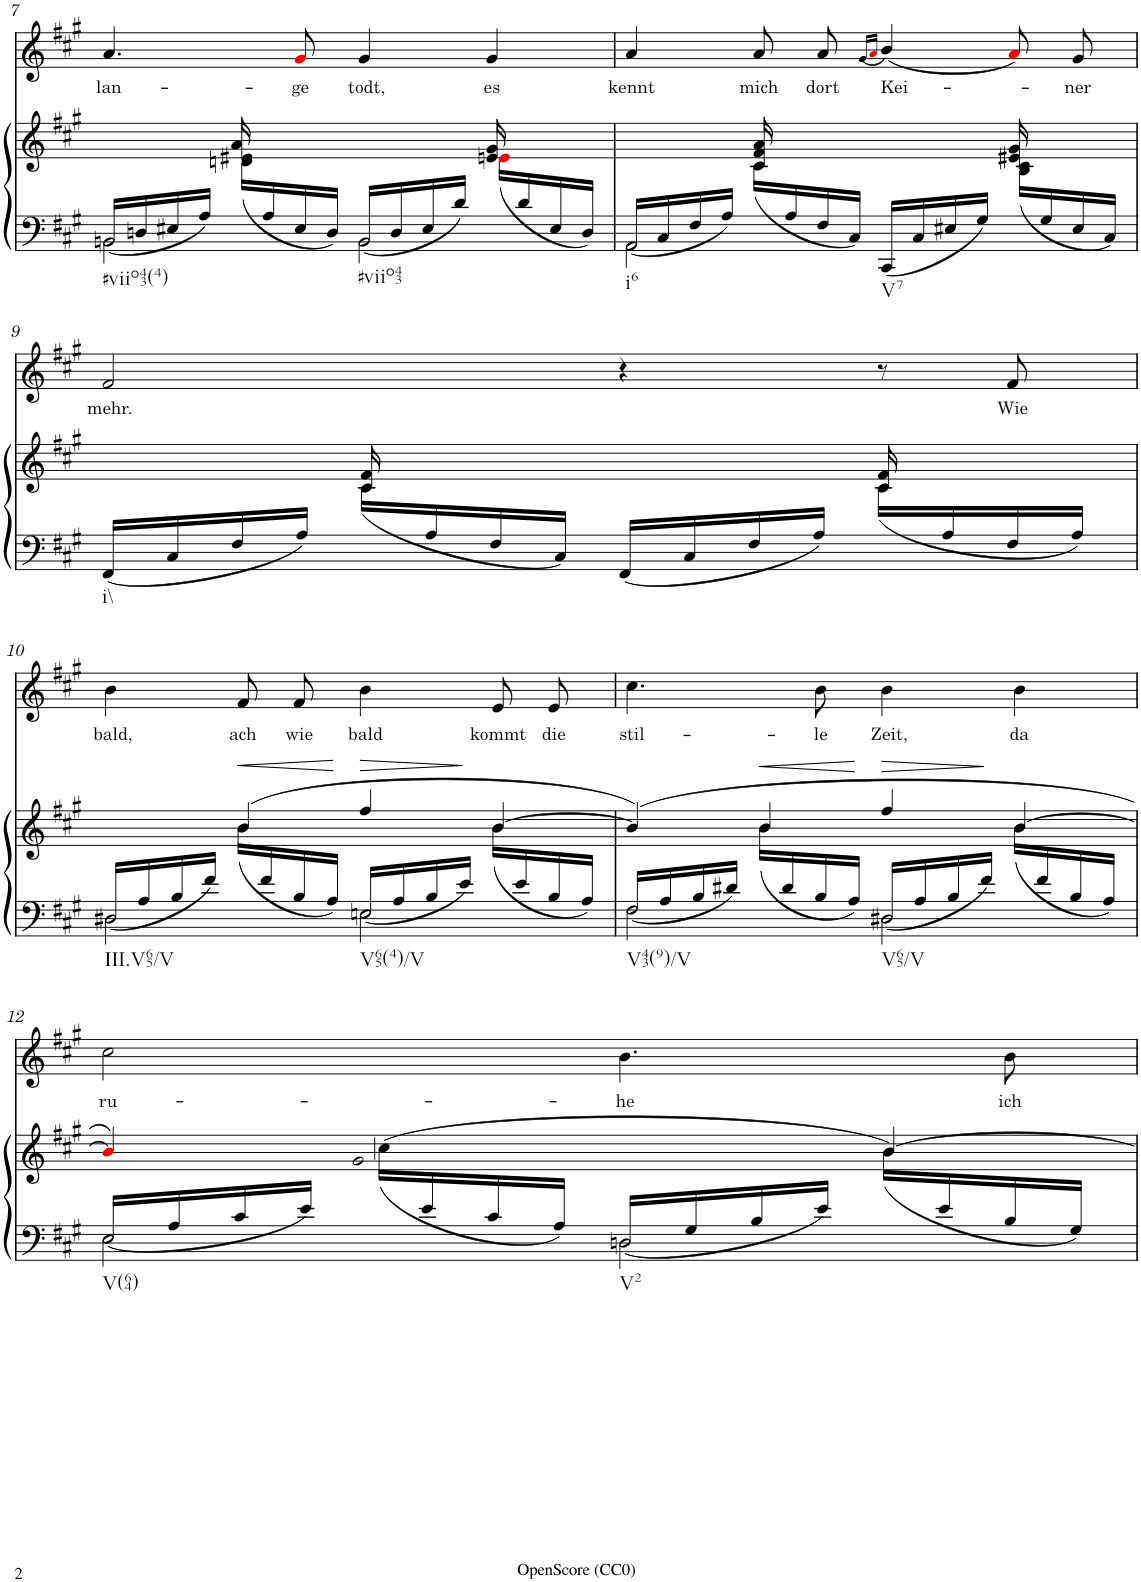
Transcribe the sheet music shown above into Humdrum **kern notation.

**kern	**kern	**dynam	**kern	**text
*part2	*part2	*part2	*part1	*part1
*staff3	*staff2	*staff2/3	*staff1	*staff1
*I"Piano	*	*	*I"Voice	*
*I'Pno	*	*	*	*
!!LO:PB:g=z
*clefF4	*clefG2	*	*clefG2	*
*k[f#c#g#]	*k[f#c#g#]	*	*k[f#c#g#]	*
*M4/4	*M4/4	*	*M4/4	*
*met(c)	*met(c)	*	*met(c)	*
=7	=7	=7	=7	=7
!LO:TX:b:t=#viio43(4)	!	!	!	!
!LO:N:head=open	!	!	!	!LO:LY:b
*^	*^	*	*	*
16BB/LL	2BBn\	4ryy	4ryy	.	4.a/	lan-
16Dn/	.	.	.	.	.	.
16E#X/	.	.	.	.	.	.
16A/JJ	.	.	.	.	.	.
16ryy	.	16e#X/ 16a/	(<16dn\LL	.	.	.
16A/	.	16ryy	4..ryy	.	.	.
!	!	!	!	!	!	!LO:LY:b
16E#/	.	8ryy	.	.	8g#i/	-ge
16D/JJ)	.	.	.	.	.	.
!LO:TX:b:t=#viio43	!	!	!	!	!	!
!LO:N:head=open	!	!	!	!	!	!LO:LY:b
16BB/LL	2BB\	4ryy	.	.	4g#/	todt,
16D/	.	.	.	.	.	.
16E#/	.	.	.	.	.	.
16d/JJ	.	.	.	.	.	.
!	!	!	!	!	!	!LO:LY:b
16ryy	.	16e#/ 16g#/	(<16eni\LL	.	4g#/	es
16d/	.	16ryy	8.ryy	.	.	.
16E#/	.	8ryy	.	.	.	.
16D/JJ)	.	.	.	.	.	.
=8	=8	=8	=8	=8	=8	=8
!LO:TX:b:t=i6	!	!	!	!	!	!
!LO:N:head=open	!	!	!	!	!	!LO:LY:b
16AA/LL	2AA\	4ryy	4ryy	.	4a/	kennt
16C#/	.	.	.	.	.	.
16F#/	.	.	.	.	.	.
16A/JJ	.	.	.	.	.	.
!	!	!	!	!	!	!LO:LY:b
16ryy	.	16c#/ 16f#/ 16a/	(<16c#\LL	.	8a/	mich
16A/	.	16ryy	4..ryy	.	.	.
!	!	!	!	!	!	!LO:LY:b
16F#/	.	8ryy	.	.	8a/	dort
16C#/JJ)	.	.	.	.	.	.
.	.	.	.	.	(16qg#/LL	.
.	.	.	.	.	16qai/JJ	.
!LO:TX:b:t=V7	!	!	!	!	!	!
!	!	!	!	!	!	!LO:LY:b
16CC#/LL	2ryy	4ryy	.	.	(4b/)	Kei-
16C#/	.	.	.	.	.	.
16E#X/	.	.	.	.	.	.
16G#/JJ	.	.	.	.	.	.
16ryy	.	16c#/ 16e#X/ 16g#/	(<16B\LL	.	8ai/)	.
16G#/	.	16ryy	8.ryy	.	.	.
!	!	!	!	!	!	!LO:LY:b
16E#/	.	8ryy	.	.	8g#/	-ner
16C#/JJ)	.	.	.	.	.	.
*v	*v	*	*	*	*	*
!!LO:LB:g=z
=9	=9	=9	=9	=9	=9
!LO:TX:b:t=i\\	!	!	!	!	!
!	!	!	!	!	!LO:LY:b
16FF#/LL	4ryy	4ryy	.	2f#/	mehr.
16C#/	.	.	.	.	.
16F#/	.	.	.	.	.
16A/JJ	.	.	.	.	.
16ryy	16c#/ 16f#/	(<16c#\LL	.	.	.
16A/	16ryy	4..ryy	.	.	.
16F#/	8ryy	.	.	.	.
16C#/JJ)	.	.	.	.	.
16FF#/LL	4ryy	.	.	4r	.
16C#/	.	.	.	.	.
16F#/	.	.	.	.	.
16A/JJ	.	.	.	.	.
16ryy	16c#/ 16f#/	(<16c#\LL	.	8r	.
16A/	16ryy	8.ryy	.	.	.
!	!	!	!	!	!LO:LY:b
16F#/	8ryy	.	.	8f#/	Wie
16A/JJ)	.	.	.	.	.
!!LO:LB:g=z
=10	=10	=10	=10	=10	=10
*^	*	*	*	*	*
!LO:TX:b:t=III.V65/V	!	!	!	!	!	!
!LO:N:head=open	!LO:N:head=open	!	!	!	!	!LO:LY:b
16D#X/LL	4D#\	4ryy	4ryy	.	4b\	bald,
16A/	.	.	.	.	.	.
16B/	.	.	.	.	.	.
16f#/JJ	.	.	.	.	.	.
!	!	!	!	!LO:HP:b	!	!LO:LY:b
16ryy	4ryy	(>4b/	(<16b\LL	<	8f#/	ach
16f#/	.	.	4..ryy	.	.	.
!	!	!	!	!	!	!LO:LY:b
16B/	.	.	.	.	8f#/	wie
16A/JJ)	.	.	.	.	.	.
!LO:TX:b:t=V65(4)/V	!	!	!	!	!	!
!LO:N:head=open	!LO:N:head=open	!	!	!LO:HP:n=1:b	!	!LO:LY:b
16E/LL	4En\	4ff#/	.	[ >	4b\	bald
16A/	.	.	.	.	.	.
16B/	.	.	.	.	.	.
16e/JJ	.	.	.	.	.	.
!	!	!	!	!	!	!LO:LY:b
16ryy	4ryy	[>4b/	(<16b\LL	]	8e/	kommt
16e/	.	.	8.ryy	.	.	.
!	!	!	!	!	!	!LO:LY:b
16B/	.	.	.	.	8e/	die
16A/JJ)	.	.	.	.	.	.
=11	=11	=11	=11	=11	=11	=11
!LO:TX:b:t=V43(9)/V	!	!	!	!	!	!
!LO:N:head=open	!LO:N:head=open	!	!	!	!	!LO:LY:b
16F#/LL	4F#\	(>4b/])	4ryy	.	4.cc#\	stil-
16A/	.	.	.	.	.	.
16B/	.	.	.	.	.	.
16d#X/JJ	.	.	.	.	.	.
!	!	!	!	!LO:HP:b	!	!
16ryy	4ryy	4b/	(<16b\LL	<	.	.
16d#/	.	.	4..ryy	.	.	.
!	!	!	!	!	!	!LO:LY:b
16B/	.	.	.	.	8b\	-le
16A/JJ)	.	.	.	.	.	.
!LO:TX:b:t=V65/V	!	!	!	!	!	!
!LO:N:head=open	!LO:N:head=open	!	!	!LO:HP:n=1:b	!	!LO:LY:b
16D#X/LL	4D#\	4ff#/	.	[ >	4b\	Zeit,
16A/	.	.	.	.	.	.
16B/	.	.	.	.	.	.
16f#/JJ	.	.	.	.	.	.
!	!	!	!	!	!	!LO:LY:b
16ryy	4ryy	[>4b/	(<16b\LL	]	4b\	da
16f#/	.	.	8.ryy	.	.	.
16B/	.	.	.	.	.	.
16A/JJ)	.	.	.	.	.	.
!!LO:LB:g=z
=12	=12	=12	=12	=12	=12	=12
!LO:TX:b:t=V(64)	!	!	!	!	!	!
!LO:N:head=open	!LO:N:head=open	!	!	!	!	!LO:LY:b
16E/LL	4E\	4bi/])	4ryy	.	2cc#\	ru-
16A/	.	.	.	.	.	.
16c#/	.	.	.	.	.	.
16e/JJ	.	.	.	.	.	.
16ryy	4ryy	2cc#/	(<16cc#\LL	.	.	.
16e/	.	.	4..ryy	.	.	.
16c#/	.	.	.	.	.	.
16A/JJ)	.	.	.	.	.	.
!LO:TX:b:t=V2	!	!	!	!	!	!
!LO:N:head=open	!LO:N:head=open	!	!	!	!	!LO:LY:b
16D/LL	4Dn\	.	.	.	4.b\	-he
16G#/	.	.	.	.	.	.
16B/	.	.	.	.	.	.
16e/JJ	.	.	.	.	.	.
16ryy	4ryy	([>4b/	(<16b\LL	.	.	.
16e/	.	.	8.ryy	.	.	.
!	!	!	!	!	!	!LO:LY:b
16B/	.	.	.	.	8b\	ich
16G#/JJ)	.	.	.	.	.	.
*v	*v	*	*	*	*	*
*	*v	*v	*	*	*
=	=	=	=	=
*-	*-	*-	*-	*-
